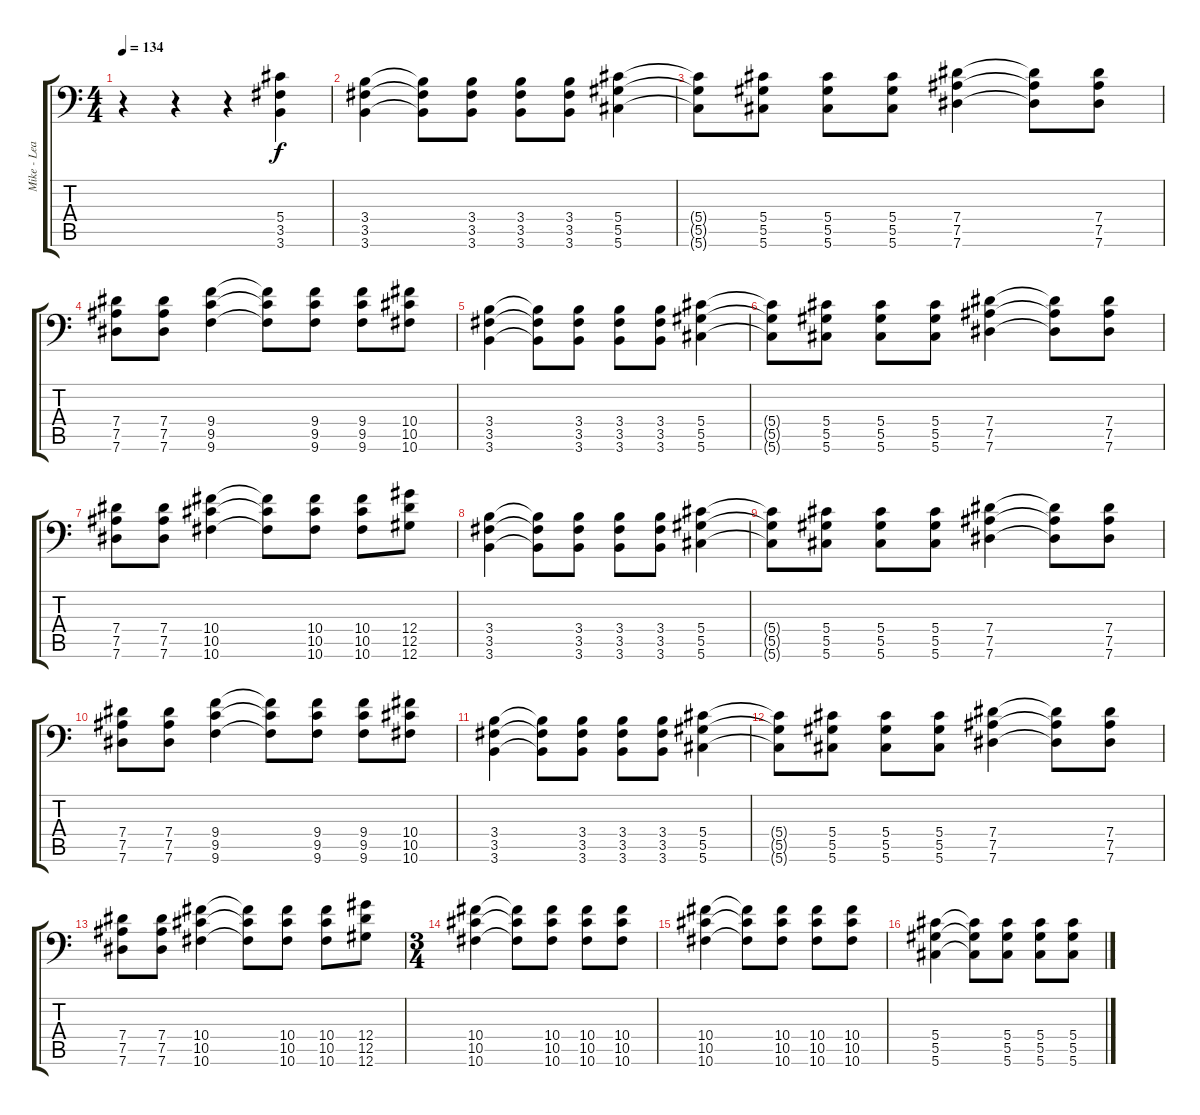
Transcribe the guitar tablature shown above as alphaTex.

\track ("Mike - Lead" "Mike - Lea") {instrument distortionguitar}
\staff {score tabs}
\tuning (Bb3 Gb3 Db3 Ab2 Eb2 Ab1) {hide}
\ts (4 4)
\tempo 134
\clef f4
\ks c
r.4{dy f} r.4 r.4 (5.4{t} 3.5{t} 3.6{t}).4 |
(3.4 3.5 3.6).4 (3.4{t} 3.5{t} 3.6{t}).8 (3.4 3.5 3.6).8 (3.4 3.5 3.6).8 (3.4 3.5 3.6).8 (5.4 5.5 5.6).4 |
(5.4{t} 5.5{t} 5.6{t}).8 (5.4 5.5 5.6).8 (5.4 5.5 5.6).8 (5.4 5.5 5.6).8 (7.4 7.5 7.6).4 (7.4{t} 7.5{t} 7.6{t}).8 (7.4 7.5 7.6).8 |
(7.4 7.5 7.6).8 (7.4 7.5 7.6).8 (9.4 9.5 9.6).4 (9.4{t} 9.5{t} 9.6{t}).8 (9.4 9.5 9.6).8 (9.4 9.5 9.6).8 (10.4 10.5 10.6).8 |
(3.4 3.5 3.6).4 (3.4{t} 3.5{t} 3.6{t}).8 (3.4 3.5 3.6).8 (3.4 3.5 3.6).8 (3.4 3.5 3.6).8 (5.4 5.5 5.6).4 |
(5.4{t} 5.5{t} 5.6{t}).8 (5.4 5.5 5.6).8 (5.4 5.5 5.6).8 (5.4 5.5 5.6).8 (7.4 7.5 7.6).4 (7.4{t} 7.5{t} 7.6{t}).8 (7.4 7.5 7.6).8 |
(7.4 7.5 7.6).8 (7.4 7.5 7.6).8 (10.4 10.5 10.6).4 (10.4{t} 10.5{t} 10.6{t}).8 (10.4 10.5 10.6).8 (10.4 10.5 10.6).8 (12.4 12.5 12.6).8 |
(3.4 3.5 3.6).4 (3.4{t} 3.5{t} 3.6{t}).8 (3.4 3.5 3.6).8 (3.4 3.5 3.6).8 (3.4 3.5 3.6).8 (5.4 5.5 5.6).4 |
(5.4{t} 5.5{t} 5.6{t}).8 (5.4 5.5 5.6).8 (5.4 5.5 5.6).8 (5.4 5.5 5.6).8 (7.4 7.5 7.6).4 (7.4{t} 7.5{t} 7.6{t}).8 (7.4 7.5 7.6).8 |
(7.4 7.5 7.6).8 (7.4 7.5 7.6).8 (9.4 9.5 9.6).4 (9.4{t} 9.5{t} 9.6{t}).8 (9.4 9.5 9.6).8 (9.4 9.5 9.6).8 (10.4 10.5 10.6).8 |
(3.4 3.5 3.6).4 (3.4{t} 3.5{t} 3.6{t}).8 (3.4 3.5 3.6).8 (3.4 3.5 3.6).8 (3.4 3.5 3.6).8 (5.4 5.5 5.6).4 |
(5.4{t} 5.5{t} 5.6{t}).8 (5.4 5.5 5.6).8 (5.4 5.5 5.6).8 (5.4 5.5 5.6).8 (7.4 7.5 7.6).4 (7.4{t} 7.5{t} 7.6{t}).8 (7.4 7.5 7.6).8 |
(7.4 7.5 7.6).8 (7.4 7.5 7.6).8 (10.4 10.5 10.6).4 (10.4{t} 10.5{t} 10.6{t}).8 (10.4 10.5 10.6).8 (10.4 10.5 10.6).8 (12.4 12.5 12.6).8 |
\ts (3 4)
(10.4 10.5 10.6).4 (10.4{t} 10.5{t} 10.6{t}).8 (10.4 10.5 10.6).8 (10.4 10.5 10.6).8 (10.4 10.5 10.6).8 |
(10.4 10.5 10.6).4 (10.4{t} 10.5{t} 10.6{t}).8 (10.4 10.5 10.6).8 (10.4 10.5 10.6).8 (10.4 10.5 10.6).8 |
(5.4 5.5 5.6).4 (5.4{t} 5.5{t} 5.6{t}).8 (5.4 5.5 5.6).8 (5.4 5.5 5.6).8 (5.4 5.5 5.6).8
